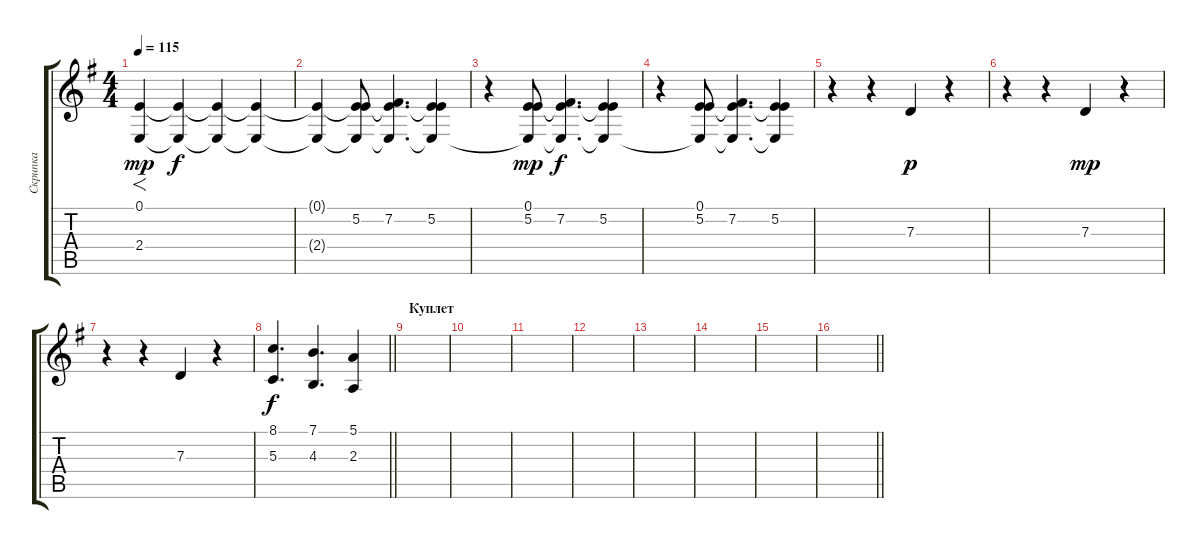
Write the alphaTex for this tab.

\track ("Скрипка" "Скрипка") {instrument violin}
\staff {score tabs}
\tuning (E4 B3 G3 D3 A2 E2) {hide}
\ts (4 4)
\tempo 115
\clef g2
\ks g
(0.1 2.4).4{f dy mp volume 9} (0.1{t} 2.4{t}).4{dy f} (0.1{t} 2.4{t}).4 (0.1{t} 2.4{t}).4 |
(0.1{t} 2.4{t}).4 (0.1{t} 5.2 2.4{t}).8 (0.1{t} 7.2 2.4{t}).4{d} (0.1{t} 5.2 2.4{t}).4 |
r.4 (0.1 5.2 2.4{t}).8{dy mp} (0.1{t} 7.2 2.4{t}).4{d dy f} (0.1{t} 5.2 2.4{t}).4 |
r.4 (0.1 5.2 2.4{t}).8 (0.1{t} 7.2 2.4{t}).4{d} (0.1{t} 5.2 2.4{t}).4 |
r.4 r.4 7.3.4{dy p} r.4 |
r.4 r.4 7.3.4{dy mp} r.4 |
r.4 r.4 7.3.4 r.4 |
\barLineRight lightlight
(8.1 5.3).4{d dy f} (7.1 4.3).4{d} (5.1 2.3).4 |
\section ("" "Куплет")
|
|
|
|
|
|
|
\barLineRight lightlight
